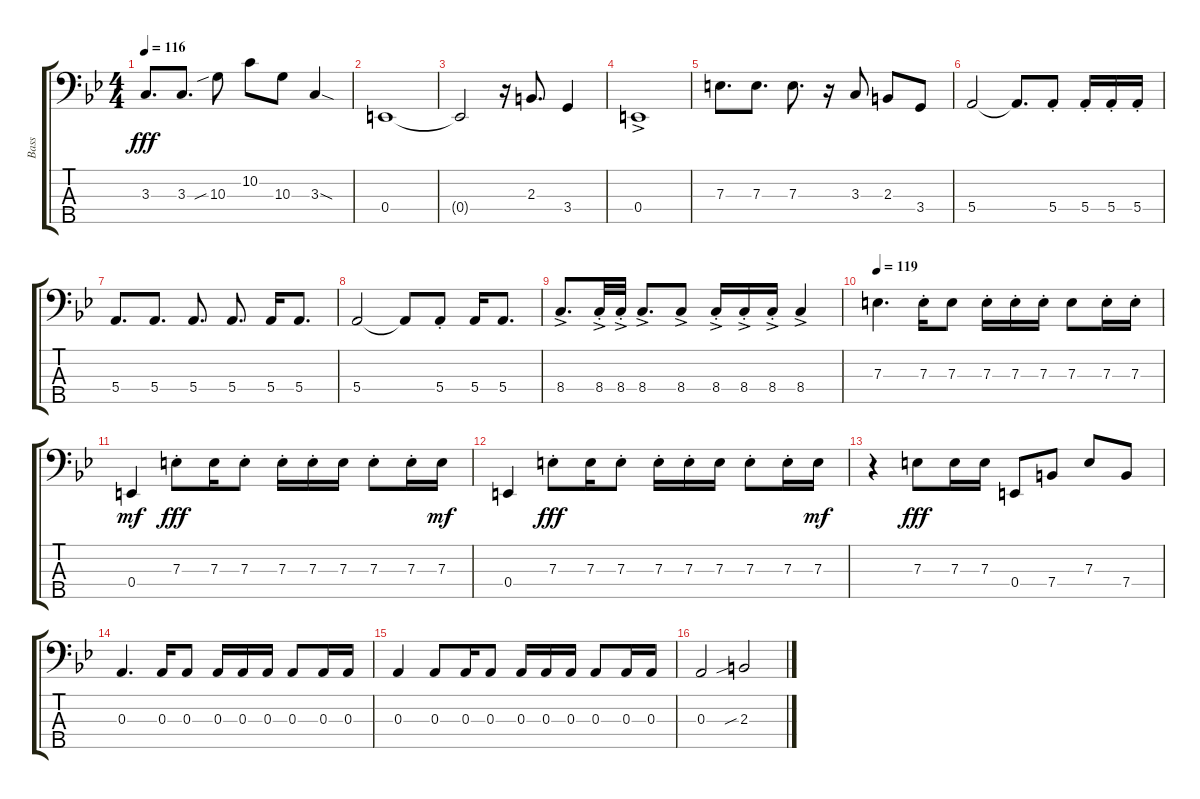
\track ("Bass" "Bass") {instrument fretlessbass}
\staff {score tabs}
\tuning (G2 D2 A1 E1 B0) {hide}
\ts (4 4)
\tempo 116
\clef f4
\ks bb
3.3.8{d dy fff} 3.3.8{d} 10.3{sib}.8 10.2.8 10.3.8 3.3{sod}.4 |
0.4.1 |
0.4{t}.2 r.16 2.3.8{d} 3.4.4 |
0.4{ac}.1 |
7.3.8{d} 7.3.8{d} 7.3.8{d} r.16 3.3.8 2.3.8 3.4.8 |
5.4.2 5.4{t}.8{d} 5.4{st}.8 5.4{st}.16 5.4{st}.16 5.4{st}.16 |
5.4.8{d} 5.4.8{d} 5.4.8{d} 5.4.8{d} 5.4.16 5.4.8{d} |
5.4.2 5.4{t}.8 5.4{st}.8 5.4.16 5.4.8{d} |
8.4{ac}.8{d} 8.4{ac st}.32 8.4{ac st}.32 8.4{ac}.8{d} 8.4{ac}.8 8.4{ac st}.16 8.4{ac st}.16 8.4{ac st}.16 8.4{ac}.4 |
\tempo 119
7.3.4{d} 7.3{st}.16 7.3.8 7.3{st}.16 7.3{st}.16 7.3{st}.16 7.3.8 7.3{st}.16 7.3{st}.16 |
0.4.4{dy mf} 7.3{st}.8{dy fff} 7.3.16 7.3{st}.8 7.3{st}.16 7.3{st}.16 7.3.16 7.3{st}.8 7.3{st}.16 7.3.16{dy mf} |
0.4.4 7.3{st}.8{dy fff} 7.3.16 7.3{st}.8 7.3{st}.16 7.3{st}.16 7.3.16 7.3{st}.8 7.3{st}.16 7.3.16{dy mf} |
r.4 7.3.8{dy fff} 7.3.16 7.3.16 0.4.8 7.4.8 7.3.8 7.4.8 |
0.3.4{d} 0.3.16 0.3.8 0.3.16 0.3.16 0.3.16 0.3.8 0.3.16 0.3.16 |
0.3.4 0.3.8 0.3.16 0.3.8 0.3.16 0.3.16 0.3.16 0.3.8 0.3.16 0.3.16 |
0.3.2 2.3{sib}.2
